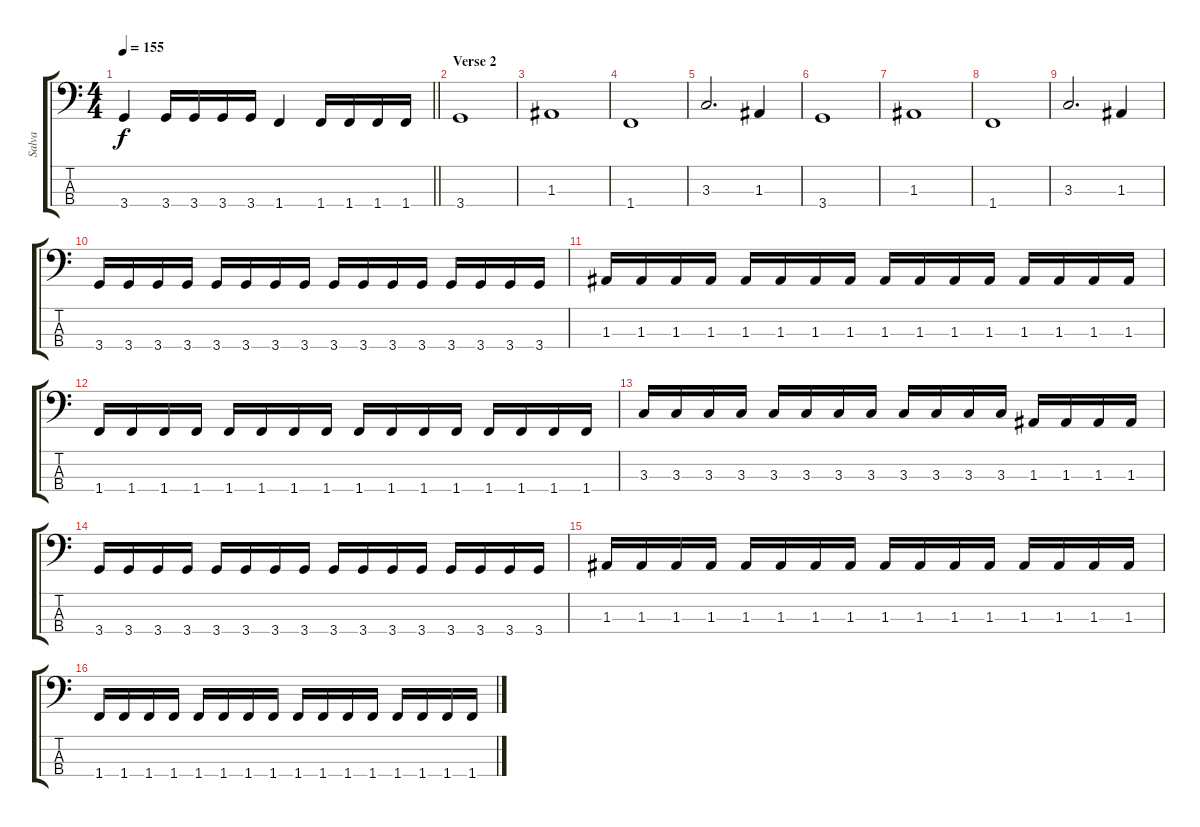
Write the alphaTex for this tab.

\track ("Salva" "Salva") {instrument electricbassfinger}
\staff {score tabs}
\tuning (G2 D2 A1 E1) {hide}
\ts (4 4)
\tempo 155
\clef f4
\barLineRight lightlight
\ks c
3.4.4{dy f} 3.4.16 3.4.16 3.4.16 3.4.16 1.4.4 1.4.16 1.4.16 1.4.16 1.4.16 |
\section ("" "Verse 2")
3.4.1 |
1.3.1 |
1.4.1 |
3.3.2{d} 1.3.4 |
3.4.1 |
1.3.1 |
1.4.1 |
3.3.2{d} 1.3.4 |
3.4.16 3.4.16 3.4.16 3.4.16 3.4.16 3.4.16 3.4.16 3.4.16 3.4.16 3.4.16 3.4.16 3.4.16 3.4.16 3.4.16 3.4.16 3.4.16 |
1.3.16 1.3.16 1.3.16 1.3.16 1.3.16 1.3.16 1.3.16 1.3.16 1.3.16 1.3.16 1.3.16 1.3.16 1.3.16 1.3.16 1.3.16 1.3.16 |
1.4.16 1.4.16 1.4.16 1.4.16 1.4.16 1.4.16 1.4.16 1.4.16 1.4.16 1.4.16 1.4.16 1.4.16 1.4.16 1.4.16 1.4.16 1.4.16 |
3.3.16 3.3.16 3.3.16 3.3.16 3.3.16 3.3.16 3.3.16 3.3.16 3.3.16 3.3.16 3.3.16 3.3.16 1.3.16 1.3.16 1.3.16 1.3.16 |
3.4.16 3.4.16 3.4.16 3.4.16 3.4.16 3.4.16 3.4.16 3.4.16 3.4.16 3.4.16 3.4.16 3.4.16 3.4.16 3.4.16 3.4.16 3.4.16 |
1.3.16 1.3.16 1.3.16 1.3.16 1.3.16 1.3.16 1.3.16 1.3.16 1.3.16 1.3.16 1.3.16 1.3.16 1.3.16 1.3.16 1.3.16 1.3.16 |
1.4.16 1.4.16 1.4.16 1.4.16 1.4.16 1.4.16 1.4.16 1.4.16 1.4.16 1.4.16 1.4.16 1.4.16 1.4.16 1.4.16 1.4.16 1.4.16
